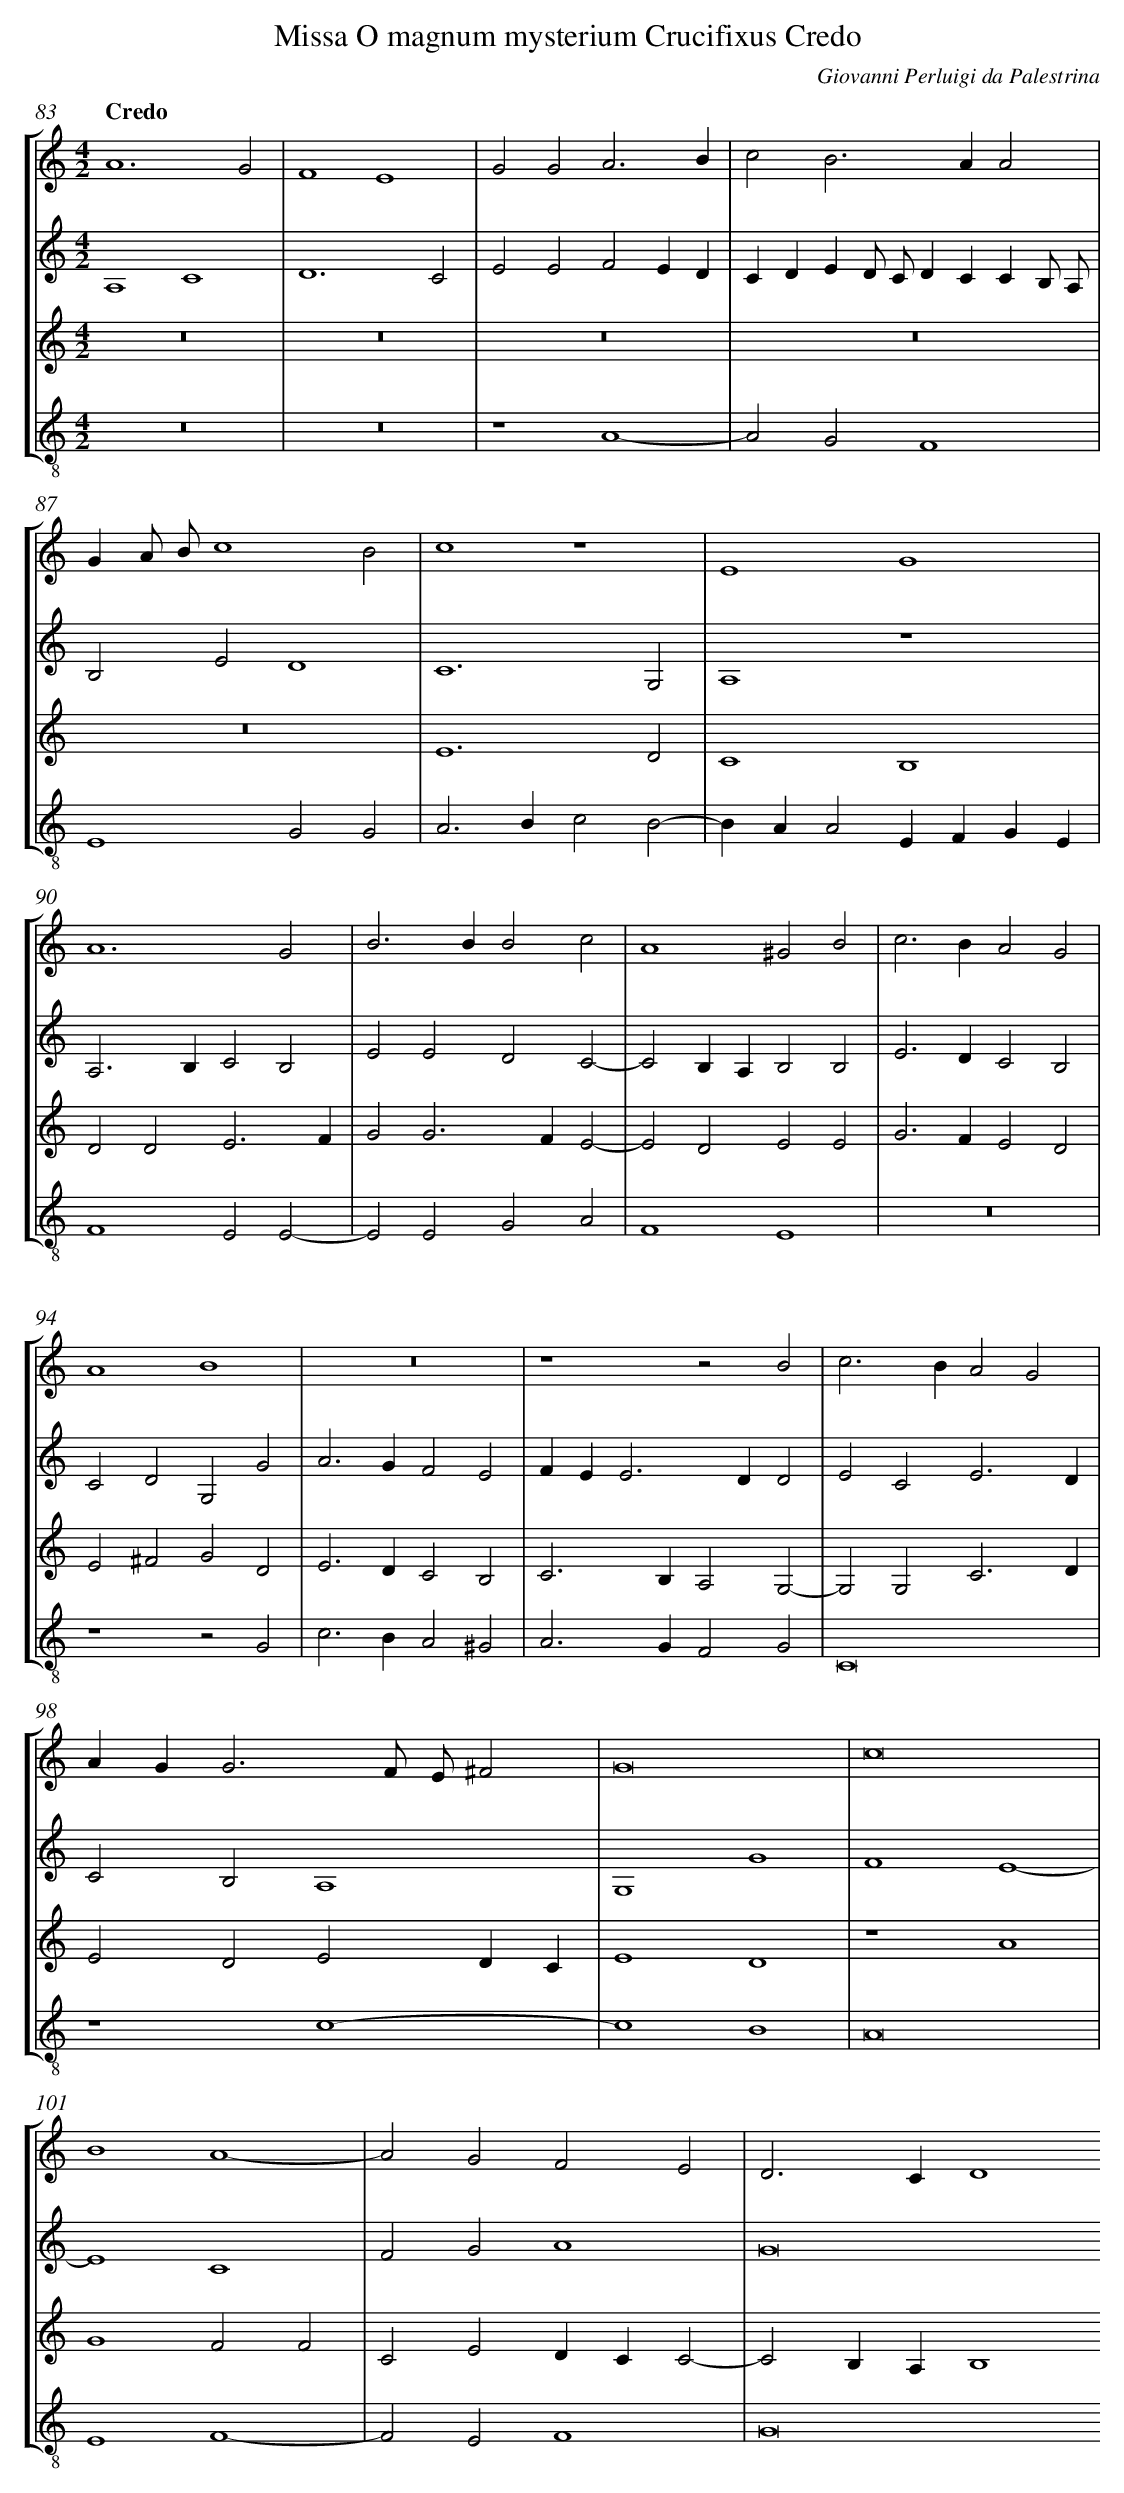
X:1
T: Missa O magnum mysterium Crucifixus Credo
C: Giovanni Perluigi da Palestrina
L: 1/4
M: 4/2
Q: "Credo"
%%staves [1 2 3 4]
V: 1 clef=treble
V: 2 clef=treble
V: 3 clef=treble
V: 4 clef=treble-8
K: C
[V:1] A6G2 |
[V:2] A,4C4 |
[V:3] z8 |
[V:4] z8 |
[V:1] F4E4 |
[V:2] D6C2 |
[V:3] z8 |
[V:4] z8 |
[V:1] G2G2A3B |
[V:2] E2E2F2ED |
[V:3] z8 |
[V:4] z4A4- |
[V:1] c2B2>A2A2 |
[V:2] CDED/ C/DCCB,/ A,/ |
[V:3] z8 |
[V:4] A2G2F4 |
[V:1] GA/ B/c4B2 |
[V:2] B,2E2D4 |
[V:3] z8 |
[V:4] E4G2G2 |
[V:1] c4z4 |
[V:2] C6G,2 |
[V:3] E6D2 |
[V:4] A2>B2c2B2- |
[V:1] E4G4 |
[V:2] A,4z4 |
[V:3] C4B,4 |
[V:4] BAA2EFGE |
[V:1] A6G2 |
[V:2] A,2>B,2C2B,2 |
[V:3] D2D2E3F |
[V:4] F4E2E2- |
[V:1] B2>B2B2c2 |
[V:2] E2E2D2C2- |
[V:3] G2G2>F2E2- |
[V:4] E2E2G2A2 |
[V:1] A4^G2B2 |
[V:2] C2B,A,B,2B,2 |
[V:3] E2D2E2E2 |
[V:4] F4E4 |
[V:1] c2>B2A2G2 |
[V:2] E2>D2C2B,2 |
[V:3] G2>F2E2D2 |
[V:4] z8 |
[V:1] A4B4 |
[V:2] C2D2G,2G2 |
[V:3] E2^F2G2D2 |
[V:4] z4z2G2 |
[V:1] z8 |
[V:2] A2>G2F2E2 |
[V:3] E2>D2C2B,2 |
[V:4] c2>B2A2^G2 |
[V:1] z4z2B2 |
[V:2] FE2<E2DD2 |
[V:3] C2>B,2A,2G,2- |
[V:4] A2>G2F2G2 |
[V:1] c2>B2A2G2 |
[V:2] E2C2E3D |
[V:3] G,2G,2C3D |
[V:4] C8 |
[V:1] AG2<G2F/ E/^F2 |
[V:2] C2B,2A,4 |
[V:3] E2D2E2DC |
[V:4] z4c4- |
[V:1] G8 |
[V:2] G,4G4 |
[V:3] E4D4 |
[V:4] c4B4 |
[V:1] c8 |
[V:2] F4E4- |
[V:3] z4A4 |
[V:4] A8 |
[V:1] B4A4- |
[V:2] E4C4 |
[V:3] G4F2F2 |
[V:4] E4F4- |
[V:1] A2G2F2E2 |
[V:2] F2G2A4 |
[V:3] C2E2DCC2- |
[V:4] F2E2F4 |
[V:1] D2>C2D4
[V:2] G8
[V:3] C2B,A,B,4
[V:4] G8
